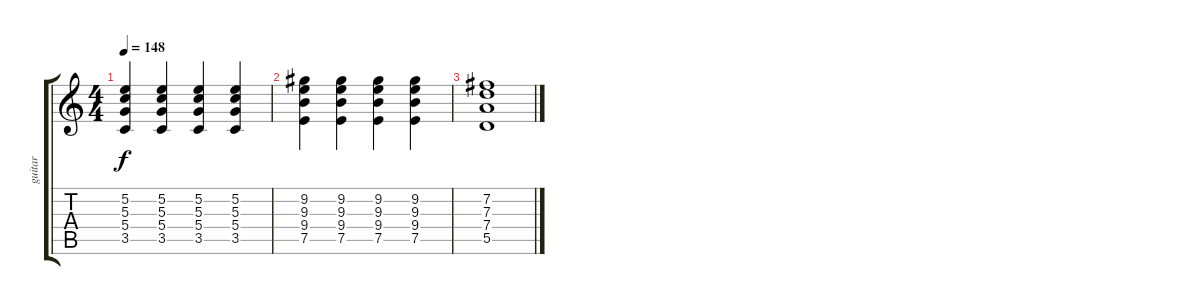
\track ("guitar" "guitar") {instrument electricguitarclean}
\staff {score tabs}
\tuning (E4 B3 G3 D3 A2 E2) {hide}
\ts (4 4)
\tempo 148
\clef g2
\ks c
(5.2 5.3 5.4 3.5).4{dy f} (5.2 5.3 5.4 3.5).4 (5.2 5.3 5.4 3.5).4 (5.2 5.3 5.4 3.5).4 |
(9.2 9.3 9.4 7.5).4 (9.2 9.3 9.4 7.5).4 (9.2 9.3 9.4 7.5).4 (9.2 9.3 9.4 7.5).4 |
(7.2 7.3 7.4 5.5).1
